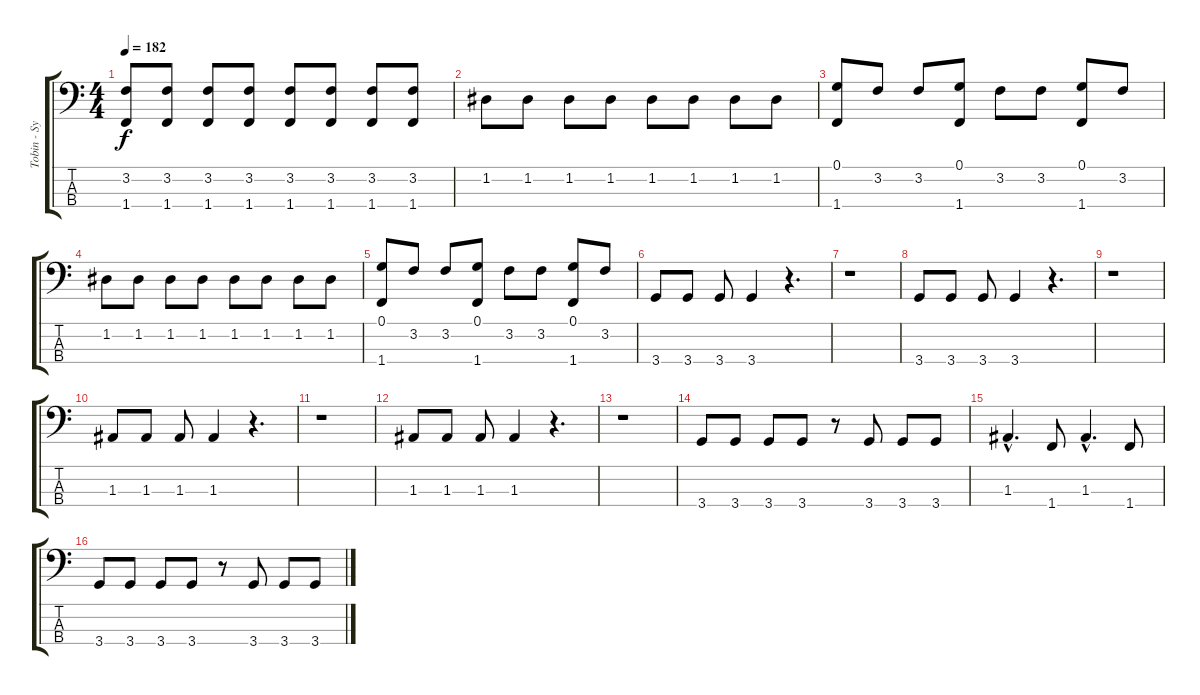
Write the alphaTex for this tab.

\track ("Tobin - Synth Bass" "Tobin - Sy") {instrument synthbass2}
\staff {score tabs}
\tuning (G2 D2 A1 E1) {hide}
\ts (4 4)
\tempo 182
\clef f4
\ks c
(3.2 1.4).8{dy f} (3.2 1.4).8 (3.2 1.4).8 (3.2 1.4).8 (3.2 1.4).8 (3.2 1.4).8 (3.2 1.4).8 (3.2 1.4).8 |
1.2.8 1.2.8 1.2.8 1.2.8 1.2.8 1.2.8 1.2.8 1.2.8 |
(0.1 1.4).8 3.2.8 3.2.8 (0.1 1.4).8 3.2.8 3.2.8 (0.1 1.4).8 3.2.8 |
1.2.8 1.2.8 1.2.8 1.2.8 1.2.8 1.2.8 1.2.8 1.2.8 |
(0.1 1.4).8 3.2.8 3.2.8 (0.1 1.4).8 3.2.8 3.2.8 (0.1 1.4).8 3.2.8 |
3.4.8 3.4.8 3.4.8 3.4.4 r.4{d} |
r.1 |
3.4.8 3.4.8 3.4.8 3.4.4 r.4{d} |
r.1 |
1.3.8 1.3.8 1.3.8 1.3.4 r.4{d} |
r.1 |
1.3.8 1.3.8 1.3.8 1.3.4 r.4{d} |
r.1 |
3.4.8 3.4.8 3.4.8 3.4.8 r.8 3.4.8 3.4.8 3.4.8 |
1.3{hac}.4{d} 1.4.8 1.3{hac}.4{d} 1.4.8 |
3.4.8 3.4.8 3.4.8 3.4.8 r.8 3.4.8 3.4.8 3.4.8
